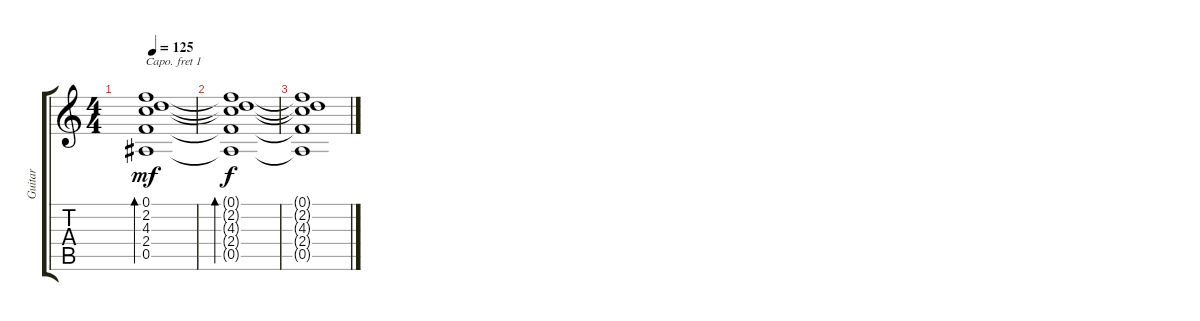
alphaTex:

\track ("Guitar" "Guitar") {instrument acousticguitarsteel}
\staff {score tabs}
\capo 1
\tuning (E4 B3 G3 D3 A2 E2) {hide}
\ts (4 4)
\tempo 125
\clef g2
\ks c
(0.1 2.2 4.3 2.4 0.5).1{bd 240 dy mf} |
(0.1{t} 2.2{t} 4.3{t} 2.4{t} 0.5{t}).1{bd 240 dy f} |
(0.1{t} 2.2{t} 4.3{t} 2.4{t} 0.5{t}).1
